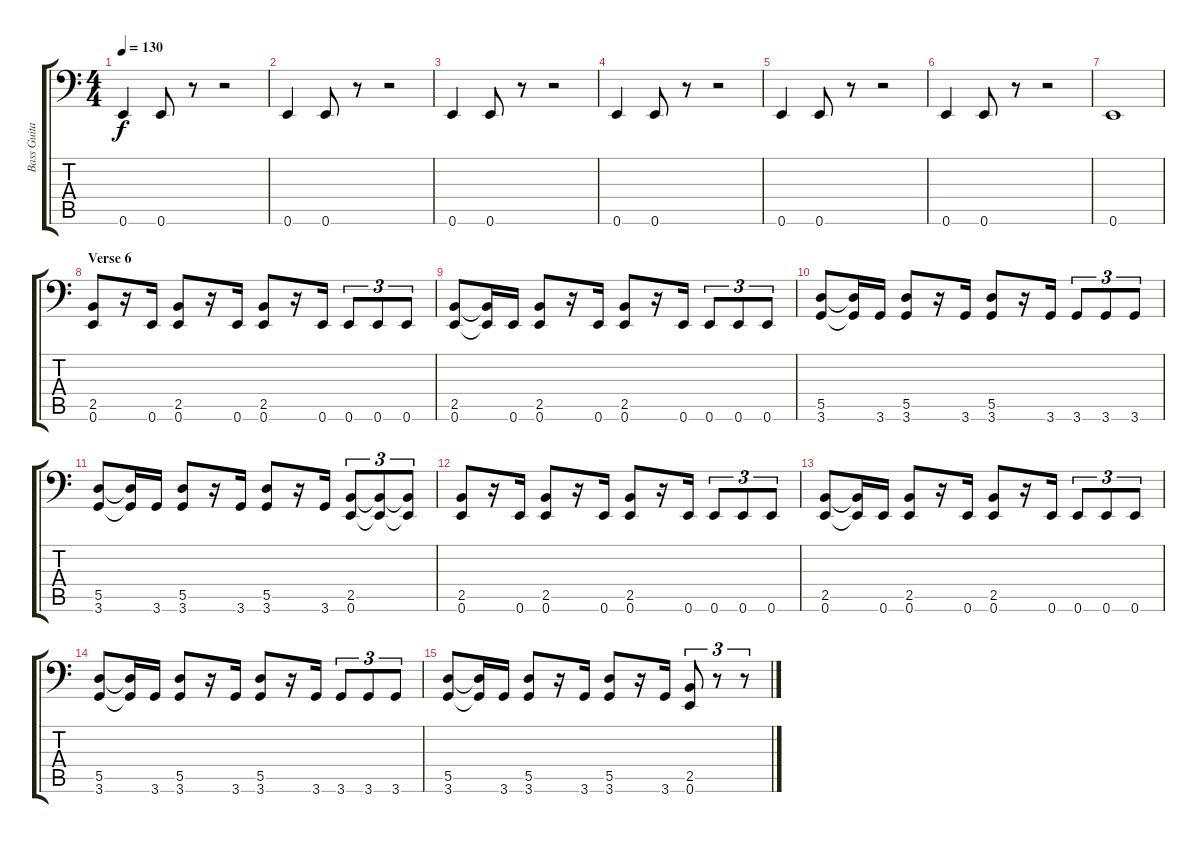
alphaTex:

\track ("Bass Guitar - Rhythm" "Bass Guita") {instrument electricbasspick}
\staff {score tabs}
\tuning (E3 B2 G2 D2 A1 E1) {hide}
\ts (4 4)
\tempo 130
\clef f4
\ks c
0.6.4{dy f} 0.6.8 r.8 r.2 |
0.6.4 0.6.8 r.8 r.2 |
0.6.4 0.6.8 r.8 r.2 |
0.6.4 0.6.8 r.8 r.2 |
0.6.4 0.6.8 r.8 r.2 |
0.6.4 0.6.8 r.8 r.2 |
0.6.1 |
\section ("" "Verse 6")
(2.5 0.6).8 r.16 0.6.16 (2.5 0.6).8 r.16 0.6.16 (2.5 0.6).8 r.16 0.6.16 0.6.8{tu (3 2)} 0.6.8{tu (3 2)} 0.6.8{tu (3 2)} |
(2.5 0.6).8 (2.5{t} 0.6{t}).16 0.6.16 (2.5 0.6).8 r.16 0.6.16 (2.5 0.6).8 r.16 0.6.16 0.6.8{tu (3 2)} 0.6.8{tu (3 2)} 0.6.8{tu (3 2)} |
(5.5 3.6).8 (5.5{t} 3.6{t}).16 3.6.16 (5.5 3.6).8 r.16 3.6.16 (5.5 3.6).8 r.16 3.6.16 3.6.8{tu (3 2)} 3.6.8{tu (3 2)} 3.6.8{tu (3 2)} |
(5.5 3.6).8 (5.5{t} 3.6{t}).16 3.6.16 (5.5 3.6).8 r.16 3.6.16 (5.5 3.6).8 r.16 3.6.16 (2.5 0.6).8{tu (3 2)} (2.5{t} 0.6{t}).8{tu (3 2)} (2.5{t} 0.6{t}).8{tu (3 2)} |
(2.5 0.6).8 r.16 0.6.16 (2.5 0.6).8 r.16 0.6.16 (2.5 0.6).8 r.16 0.6.16 0.6.8{tu (3 2)} 0.6.8{tu (3 2)} 0.6.8{tu (3 2)} |
(2.5 0.6).8 (2.5{t} 0.6{t}).16 0.6.16 (2.5 0.6).8 r.16 0.6.16 (2.5 0.6).8 r.16 0.6.16 0.6.8{tu (3 2)} 0.6.8{tu (3 2)} 0.6.8{tu (3 2)} |
(5.5 3.6).8 (5.5{t} 3.6{t}).16 3.6.16 (5.5 3.6).8 r.16 3.6.16 (5.5 3.6).8 r.16 3.6.16 3.6.8{tu (3 2)} 3.6.8{tu (3 2)} 3.6.8{tu (3 2)} |
(5.5 3.6).8 (5.5{t} 3.6{t}).16 3.6.16 (5.5 3.6).8 r.16 3.6.16 (5.5 3.6).8 r.16 3.6.16 (2.5 0.6).8{tu (3 2)} r.8{tu (3 2)} r.8{tu (3 2)}
